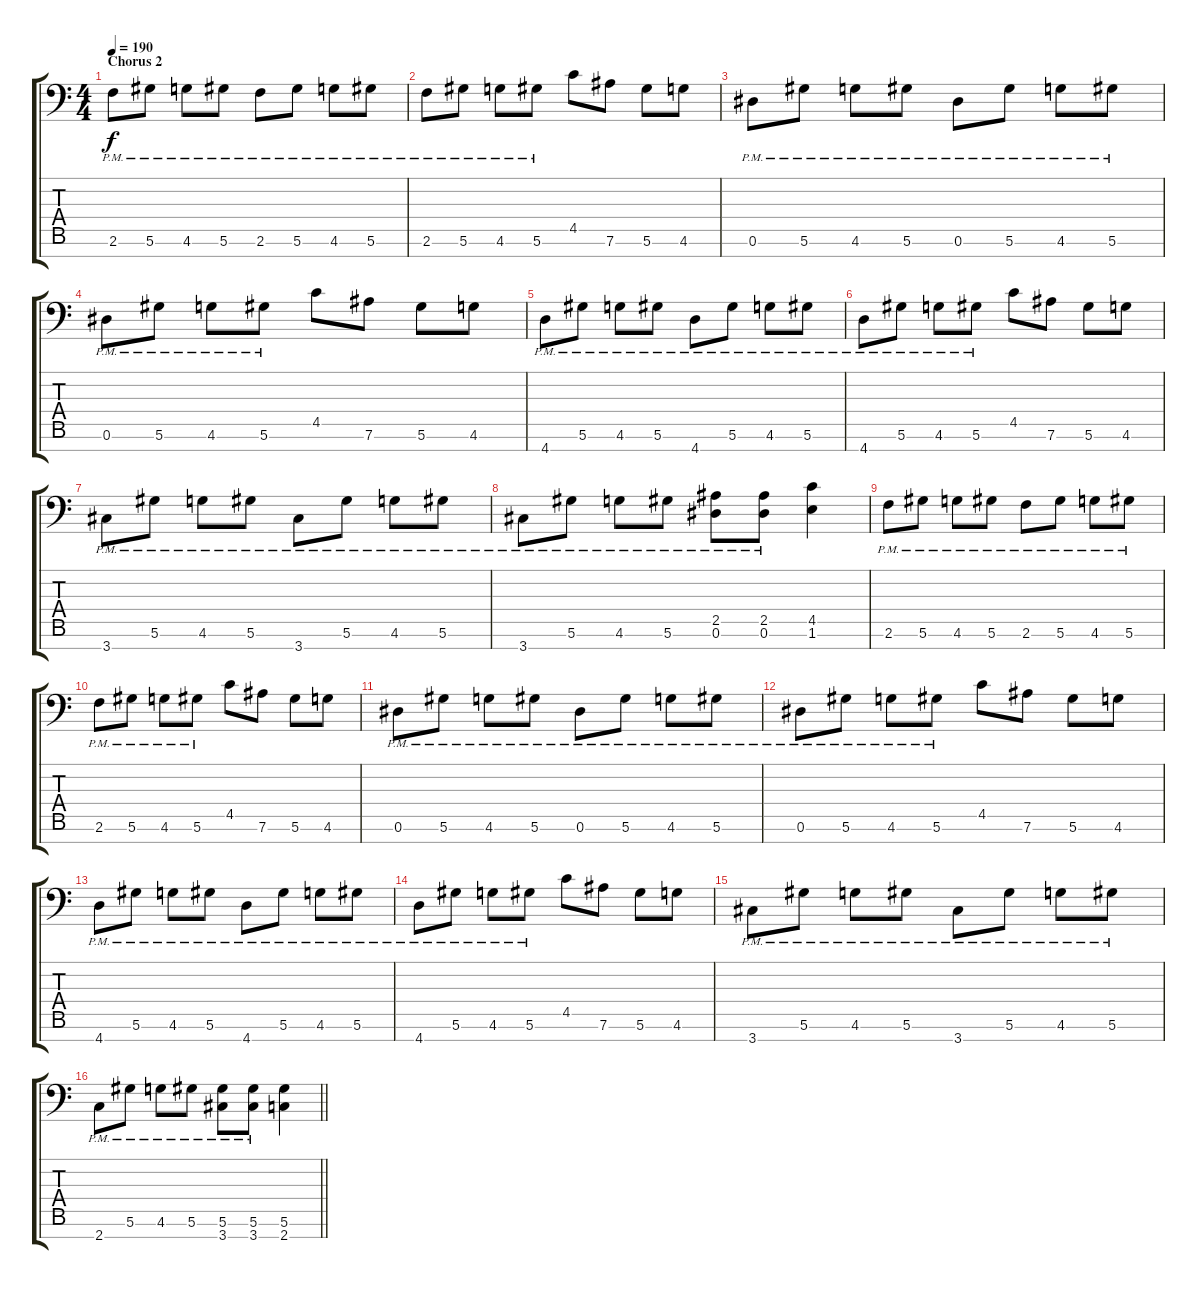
\track "" {instrument distortionguitar}
\staff {score tabs}
\tuning (Eb4 Bb3 Gb3 Db3 Ab2 Eb2 Bb1) {hide}
\ts (4 4)
\section ("" "Chorus 2")
\tempo 190
\clef f4
\ks c
2.6{pm}.8{dy f volume 16 instrument distortionguitar} 5.6{pm}.8 4.6{pm}.8 5.6{pm}.8 2.6{pm}.8 5.6{pm}.8 4.6{pm}.8 5.6{pm}.8 |
2.6{pm}.8 5.6{pm}.8 4.6{pm}.8 5.6{pm}.8 4.5.8 7.6.8 5.6.8 4.6.8 |
0.6{pm}.8 5.6{pm}.8 4.6{pm}.8 5.6{pm}.8 0.6{pm}.8 5.6{pm}.8 4.6{pm}.8 5.6{pm}.8 |
0.6{pm}.8 5.6{pm}.8 4.6{pm}.8 5.6{pm}.8 4.5.8 7.6.8 5.6.8 4.6.8 |
4.7{pm}.8 5.6{pm}.8 4.6{pm}.8 5.6{pm}.8 4.7{pm}.8 5.6{pm}.8 4.6{pm}.8 5.6{pm}.8 |
4.7{pm}.8 5.6{pm}.8 4.6{pm}.8 5.6{pm}.8 4.5.8 7.6.8 5.6.8 4.6.8 |
3.7{pm}.8 5.6{pm}.8 4.6{pm}.8 5.6{pm}.8 3.7{pm}.8 5.6{pm}.8 4.6{pm}.8 5.6{pm}.8 |
3.7{pm}.8 5.6{pm}.8 4.6{pm}.8 5.6{pm}.8 (2.5{pm} 0.6{pm}).8 (2.5{pm} 0.6{pm}).8 (4.5 1.6).4 |
2.6{pm}.8 5.6{pm}.8 4.6{pm}.8 5.6{pm}.8 2.6{pm}.8 5.6{pm}.8 4.6{pm}.8 5.6{pm}.8 |
2.6{pm}.8 5.6{pm}.8 4.6{pm}.8 5.6{pm}.8 4.5.8 7.6.8 5.6.8 4.6.8 |
0.6{pm}.8 5.6{pm}.8 4.6{pm}.8 5.6{pm}.8 0.6{pm}.8 5.6{pm}.8 4.6{pm}.8 5.6{pm}.8 |
0.6{pm}.8 5.6{pm}.8 4.6{pm}.8 5.6{pm}.8 4.5.8 7.6.8 5.6.8 4.6.8 |
4.7{pm}.8 5.6{pm}.8 4.6{pm}.8 5.6{pm}.8 4.7{pm}.8 5.6{pm}.8 4.6{pm}.8 5.6{pm}.8 |
4.7{pm}.8 5.6{pm}.8 4.6{pm}.8 5.6{pm}.8 4.5.8 7.6.8 5.6.8 4.6.8 |
3.7{pm}.8 5.6{pm}.8 4.6{pm}.8 5.6{pm}.8 3.7{pm}.8 5.6{pm}.8 4.6{pm}.8 5.6{pm}.8 |
\barLineRight lightlight
2.7{pm}.8 5.6{pm}.8 4.6{pm}.8 5.6{pm}.8 (5.6{pm} 3.7{pm}).8 (5.6{pm} 3.7{pm}).8 (5.6 2.7).4
